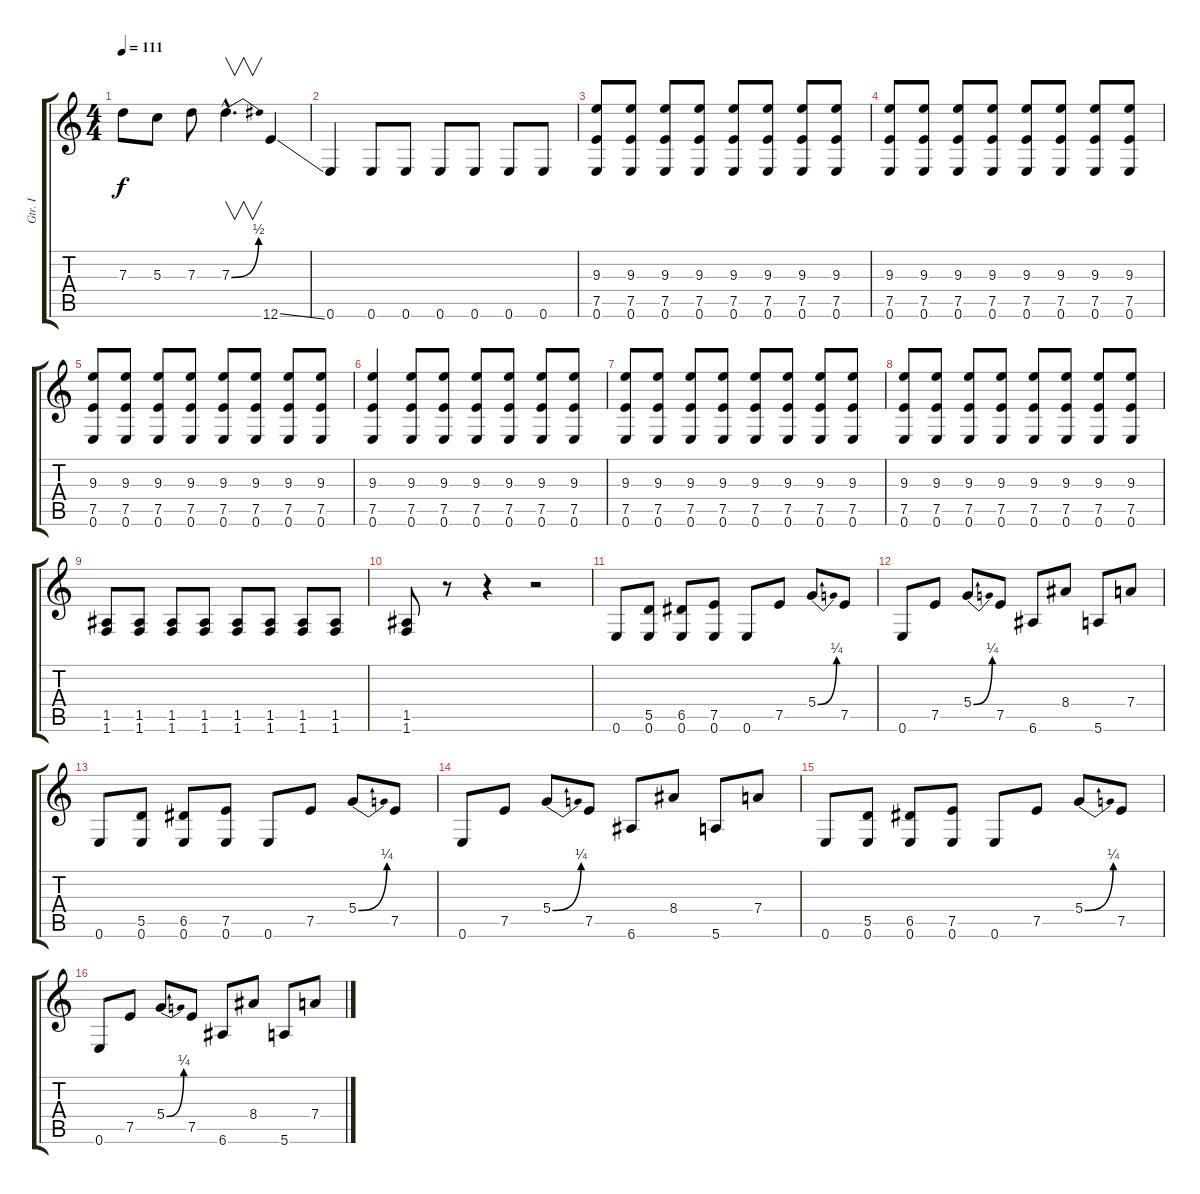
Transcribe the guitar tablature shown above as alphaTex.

\track ("Gtr. I" "Gtr. I") {instrument distortionguitar}
\staff {score tabs}
\tuning (E4 B3 G3 D3 A2 E2) {hide}
\ts (4 4)
\tempo 111
\clef g2
\ks c
7.3{t}.8{dy f} 5.3.8 7.3.8 7.3{be (bend 0 0 60 2) hac}.4{v d} 12.6{ss}.4 |
0.6.4 0.6.8 0.6.8 0.6.8 0.6.8 0.6.8 0.6.8 |
(9.3 7.5 0.6).8 (9.3 7.5 0.6).8 (9.3 7.5 0.6).8 (9.3 7.5 0.6).8 (9.3 7.5 0.6).8 (9.3 7.5 0.6).8 (9.3 7.5 0.6).8 (9.3 7.5 0.6).8 |
(9.3 7.5 0.6).8 (9.3 7.5 0.6).8 (9.3 7.5 0.6).8 (9.3 7.5 0.6).8 (9.3 7.5 0.6).8 (9.3 7.5 0.6).8 (9.3 7.5 0.6).8 (9.3 7.5 0.6).8 |
(9.3 7.5 0.6).8 (9.3 7.5 0.6).8 (9.3 7.5 0.6).8 (9.3 7.5 0.6).8 (9.3 7.5 0.6).8 (9.3 7.5 0.6).8 (9.3 7.5 0.6).8 (9.3 7.5 0.6).8 |
(9.3 7.5 0.6).4 (9.3 7.5 0.6).8 (9.3 7.5 0.6).8 (9.3 7.5 0.6).8 (9.3 7.5 0.6).8 (9.3 7.5 0.6).8 (9.3 7.5 0.6).8 |
(9.3 7.5 0.6).8 (9.3 7.5 0.6).8 (9.3 7.5 0.6).8 (9.3 7.5 0.6).8 (9.3 7.5 0.6).8 (9.3 7.5 0.6).8 (9.3 7.5 0.6).8 (9.3 7.5 0.6).8 |
(9.3 7.5 0.6).8 (9.3 7.5 0.6).8 (9.3 7.5 0.6).8 (9.3 7.5 0.6).8 (9.3 7.5 0.6).8 (9.3 7.5 0.6).8 (9.3 7.5 0.6).8 (9.3 7.5 0.6).8 |
(1.5 1.6).8 (1.5 1.6).8 (1.5 1.6).8 (1.5 1.6).8 (1.5 1.6).8 (1.5 1.6).8 (1.5 1.6).8 (1.5 1.6).8 |
(1.5 1.6).8 r.8 r.4 r.2 |
0.6.8 (5.5 0.6).8 (6.5 0.6).8 (7.5 0.6).8 0.6.8 7.5.8 5.4{be (bend 0 0 60 1)}.8 7.5.8 |
0.6.8 7.5.8 5.4{be (bend 0 0 60 1)}.8 7.5.8 6.6.8 8.4.8 5.6.8 7.4.8 |
0.6.8 (5.5 0.6).8 (6.5 0.6).8 (7.5 0.6).8 0.6.8 7.5.8 5.4{be (bend 0 0 60 1)}.8 7.5.8 |
0.6.8 7.5.8 5.4{be (bend 0 0 60 1)}.8 7.5.8 6.6.8 8.4.8 5.6.8 7.4.8 |
0.6.8 (5.5 0.6).8 (6.5 0.6).8 (7.5 0.6).8 0.6.8 7.5.8 5.4{be (bend 0 0 60 1)}.8 7.5.8 |
0.6.8 7.5.8 5.4{be (bend 0 0 60 1)}.8 7.5.8 6.6.8 8.4.8 5.6.8 7.4.8
